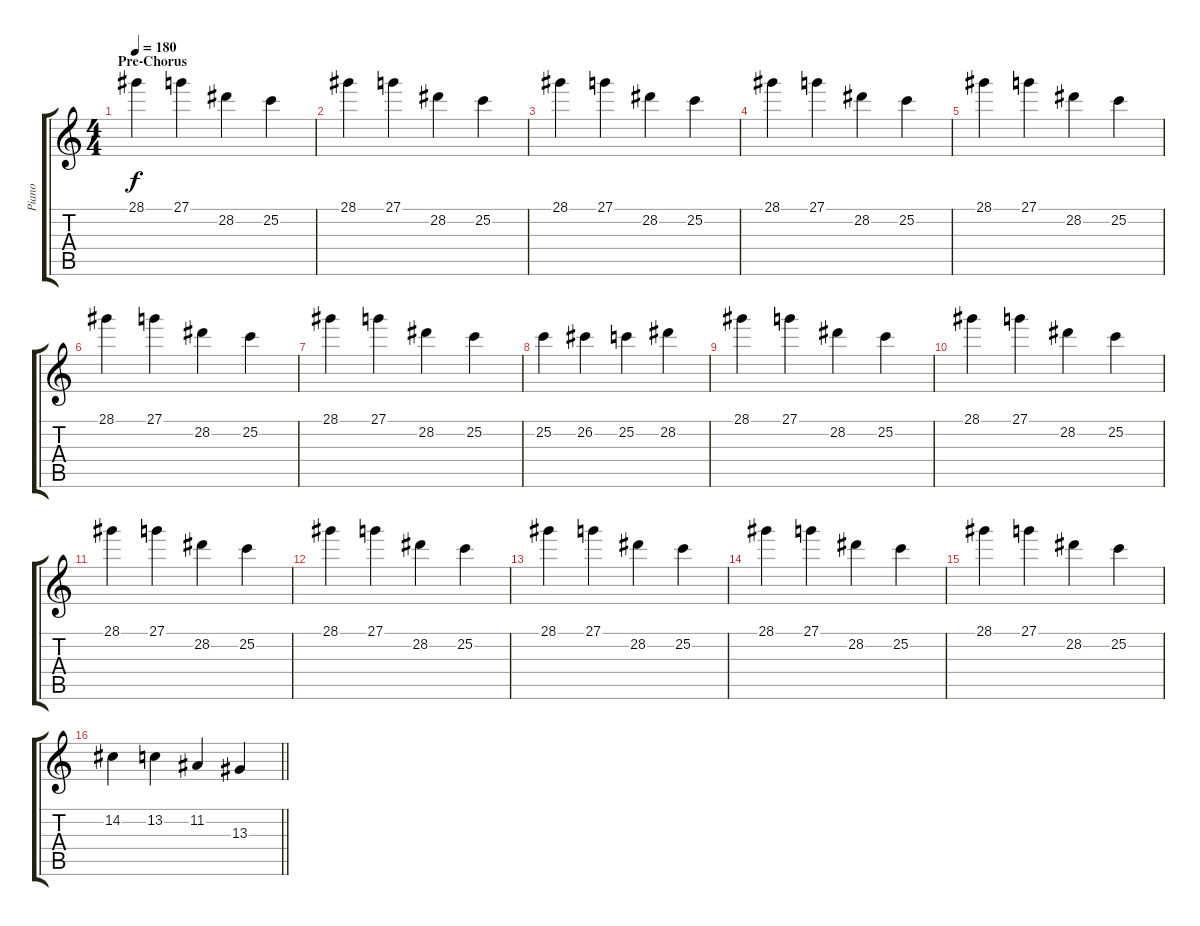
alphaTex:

\track ("Piano" "Piano") {instrument acousticgrandpiano}
\staff {score tabs}
\tuning (E4 B3 G3 D3 A2 E2) {hide}
\ts (4 4)
\section ("" "Pre-Chorus")
\tempo 180
\clef g2
\ks c
28.1.4{dy f} 27.1.4 28.2.4 25.2.4 |
28.1.4 27.1.4 28.2.4 25.2.4 |
28.1.4 27.1.4 28.2.4 25.2.4 |
28.1.4 27.1.4 28.2.4 25.2.4 |
28.1.4 27.1.4 28.2.4 25.2.4 |
28.1.4 27.1.4 28.2.4 25.2.4 |
28.1.4 27.1.4 28.2.4 25.2.4 |
25.2.4 26.2.4 25.2.4 28.2.4 |
28.1.4 27.1.4 28.2.4 25.2.4 |
28.1.4 27.1.4 28.2.4 25.2.4 |
28.1.4 27.1.4 28.2.4 25.2.4 |
28.1.4 27.1.4 28.2.4 25.2.4 |
28.1.4 27.1.4 28.2.4 25.2.4 |
28.1.4 27.1.4 28.2.4 25.2.4 |
28.1.4 27.1.4 28.2.4 25.2.4 |
\barLineRight lightlight
14.2.4 13.2.4 11.2.4 13.3.4
